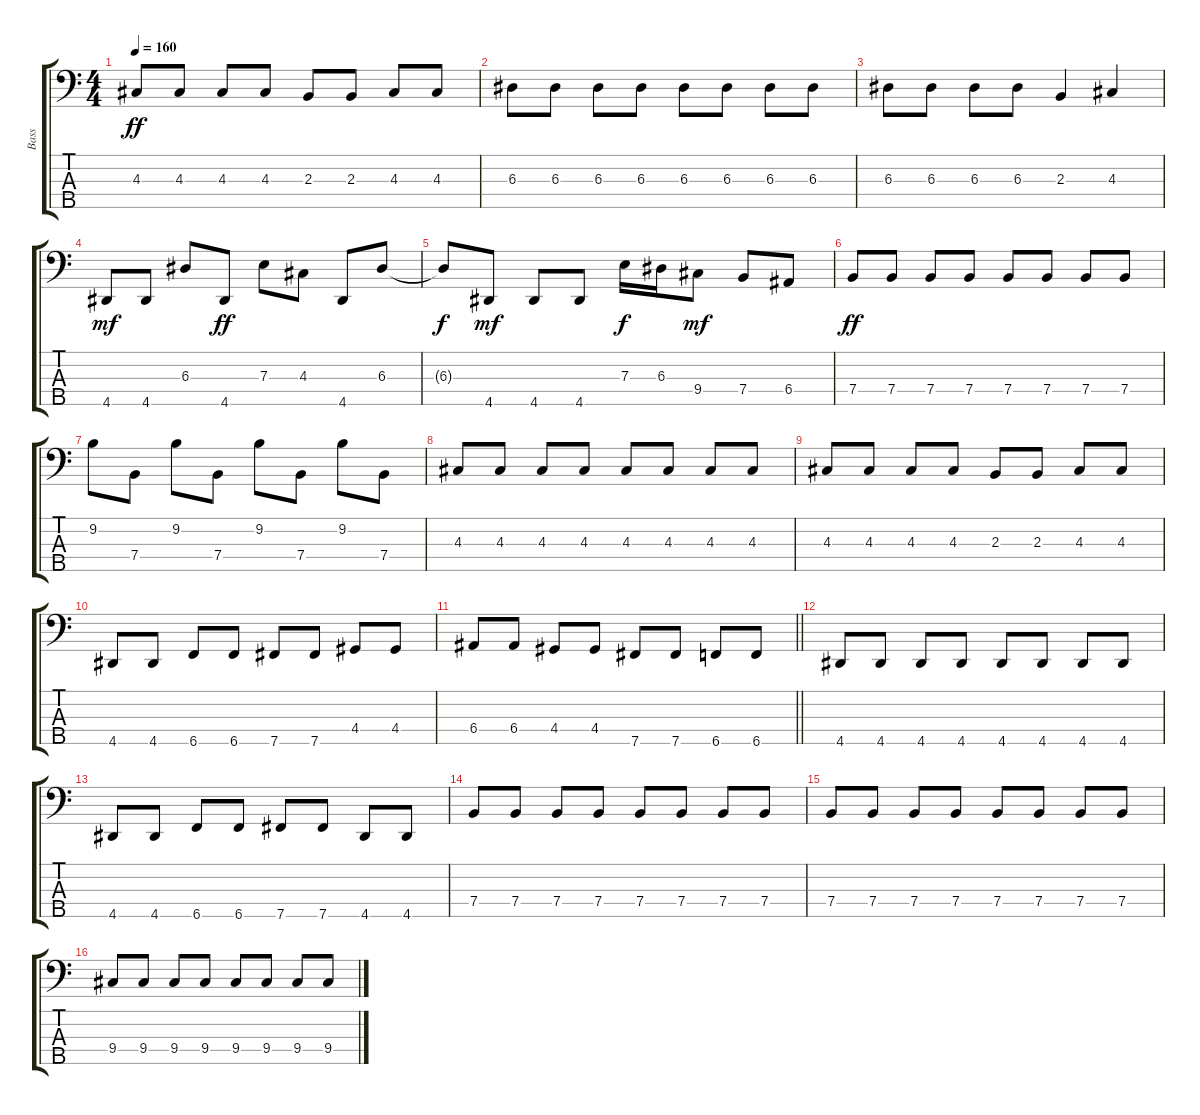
\track ("Bass" "Bass") {instrument electricbasspick}
\staff {score tabs}
\tuning (G2 D2 A1 E1 B0) {hide}
\ts (4 4)
\tempo 160
\clef f4
\ks c
4.3.8{dy ff} 4.3.8 4.3.8 4.3.8 2.3.8 2.3.8 4.3.8 4.3.8 |
6.3.8 6.3.8 6.3.8 6.3.8 6.3.8 6.3.8 6.3.8 6.3.8 |
6.3.8 6.3.8 6.3.8 6.3.8 2.3.4 4.3.4 |
4.5.8{dy mf} 4.5.8 6.3.8 4.5.8{dy ff} 7.3.8 4.3.8 4.5.8 6.3.8 |
6.3{t}.8{dy f} 4.5.8{dy mf} 4.5.8 4.5.8 7.3.16{dy f} 6.3.16 9.4.8{dy mf} 7.4.8 6.4.8 |
7.4.8{dy ff} 7.4.8 7.4.8 7.4.8 7.4.8 7.4.8 7.4.8 7.4.8 |
9.2.8 7.4.8 9.2.8 7.4.8 9.2.8 7.4.8 9.2.8 7.4.8 |
4.3.8 4.3.8 4.3.8 4.3.8 4.3.8 4.3.8 4.3.8 4.3.8 |
4.3.8 4.3.8 4.3.8 4.3.8 2.3.8 2.3.8 4.3.8 4.3.8 |
4.5.8 4.5.8 6.5.8 6.5.8 7.5.8 7.5.8 4.4.8 4.4.8 |
\barLineRight lightlight
6.4.8 6.4.8 4.4.8 4.4.8 7.5.8 7.5.8 6.5.8 6.5.8 |
4.5.8 4.5.8 4.5.8 4.5.8 4.5.8 4.5.8 4.5.8 4.5.8 |
4.5.8 4.5.8 6.5.8 6.5.8 7.5.8 7.5.8 4.5.8 4.5.8 |
7.4.8 7.4.8 7.4.8 7.4.8 7.4.8 7.4.8 7.4.8 7.4.8 |
7.4.8 7.4.8 7.4.8 7.4.8 7.4.8 7.4.8 7.4.8 7.4.8 |
9.4.8 9.4.8 9.4.8 9.4.8 9.4.8 9.4.8 9.4.8 9.4.8
